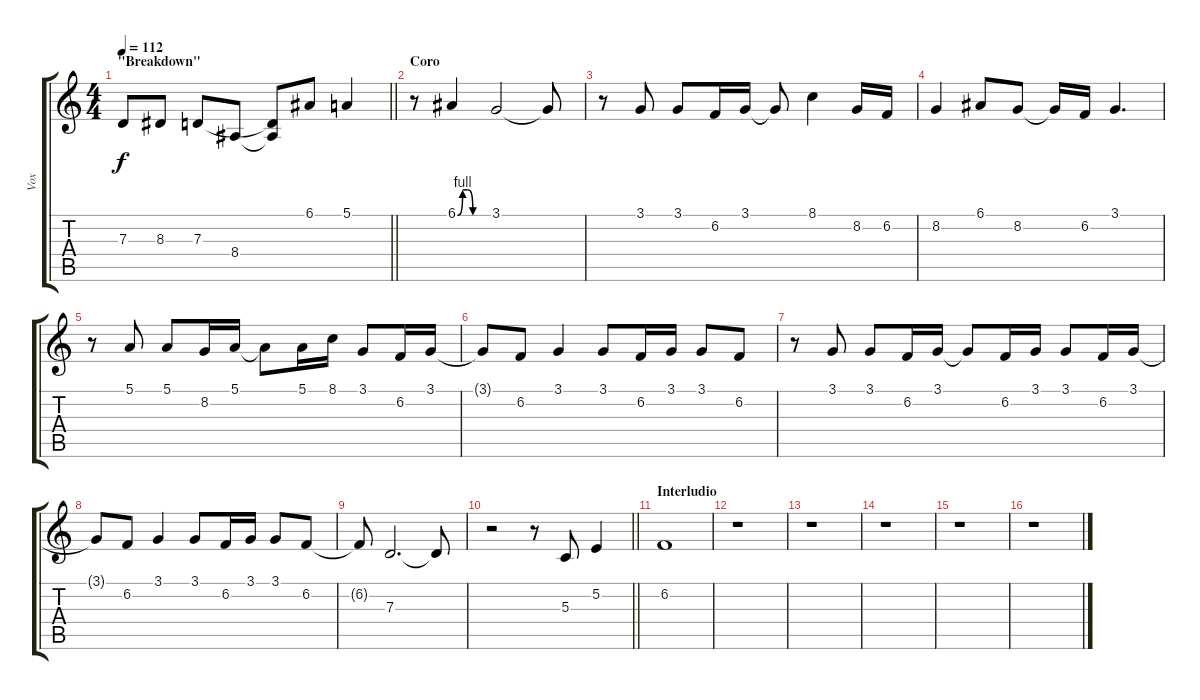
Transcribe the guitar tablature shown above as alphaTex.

\track ("Vox" "Vox") {instrument lead1square}
\staff {score tabs}
\tuning (E4 B3 G3 D3 A2 E2) {hide}
\ts (4 4)
\section ("" "\"Breakdown\"")
\tempo 112
\clef g2
\barLineRight lightlight
\ks c
7.3{t}.8{dy f} 8.3.8 7.3.8 8.4.8 (7.3{t} 8.4{t}).8 6.1.8 5.1.4 |
\section ("" "Coro")
r.8 6.1{be (custom 0 0 10 4 20 4 30 0 60 0)}.4 3.1.2 3.1{t}.8 |
r.8 3.1.8 3.1.8 6.2.16 3.1.16 3.1{t}.8 8.1.4 8.2.16 6.2.16 |
8.2.4 6.1.8 8.2.8 8.2{t}.16 6.2.16 3.1.4{d} |
r.8 5.1.8 5.1.8 8.2.16 5.1.16 5.1{t}.8 5.1.16 8.1.16 3.1.8 6.2.16 3.1.16 |
3.1{t}.8 6.2.8 3.1.4 3.1.8 6.2.16 3.1.16 3.1.8 6.2.8 |
r.8 3.1.8 3.1.8 6.2.16 3.1.16 3.1{t}.8 6.2.16 3.1.16 3.1.8 6.2.16 3.1.16 |
3.1{t}.8 6.2.8 3.1.4 3.1.8 6.2.16 3.1.16 3.1.8 6.2.8 |
6.2{t}.8 7.3.2{d} 7.3{t}.8 |
\barLineRight lightlight
r.2 r.8 5.3.8 5.2.4 |
\section ("" "Interludio")
6.2.1 |
r.1 |
r.1 |
r.1 |
r.1 |
r.1
